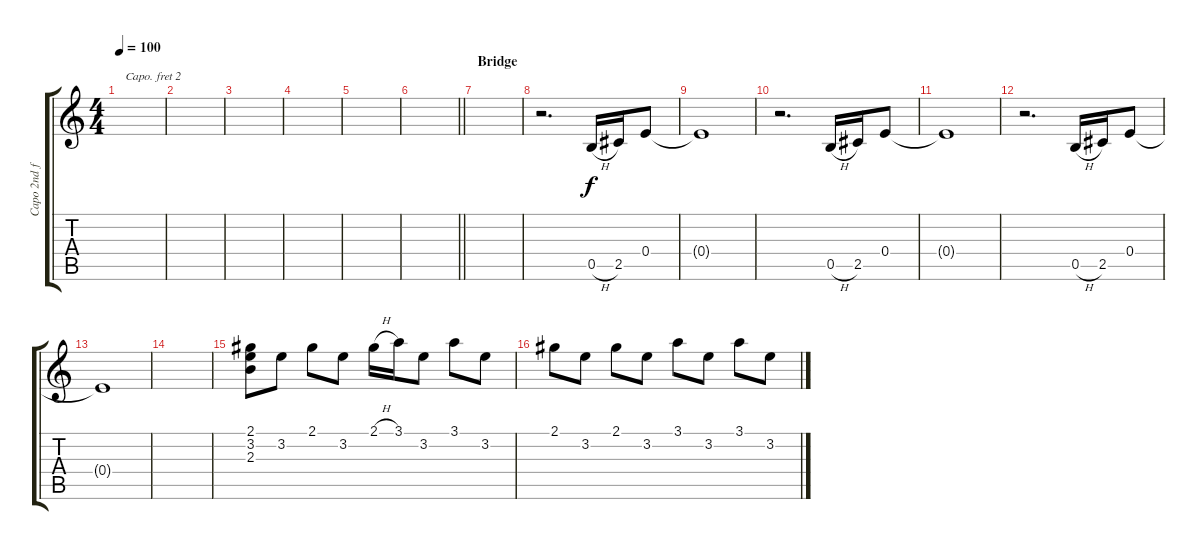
\track ("Capo 2nd fret, fuzz on" "Capo 2nd f") {instrument overdrivenguitar}
\staff {score tabs}
\capo 2
\tuning (E4 B3 G3 D3 A2 E2) {hide}
\ts (4 4)
\tempo 100
\clef g2
\ks c
|
|
|
|
|
\barLineRight lightlight
|
\section ("" "Bridge")
|
r.2{d} 0.5{h}.16 2.5.16 0.4.8 |
0.4{t}.1 |
r.2{d} 0.5{h}.16 2.5.16 0.4.8 |
0.4{t}.1 |
r.2{d} 0.5{h}.16 2.5.16 0.4.8 |
0.4{t}.1 |
|
(2.1 3.2 2.3).8 3.2.8 2.1.8 3.2.8 2.1{h}.16 3.1.16 3.2.8 3.1.8 3.2.8 |
2.1.8 3.2.8 2.1.8 3.2.8 3.1.8 3.2.8 3.1.8 3.2.8
